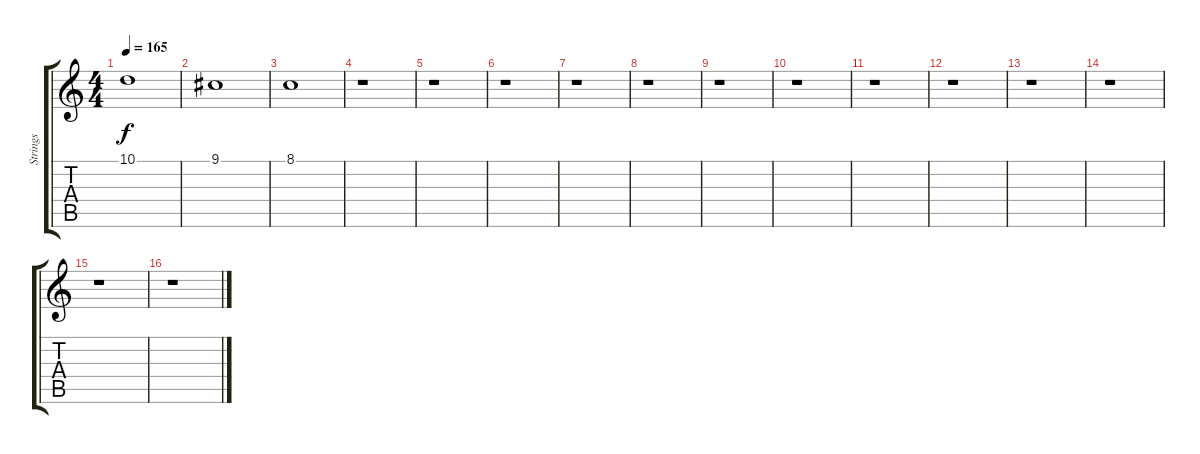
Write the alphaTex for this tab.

\track ("Strings" "Strings") {instrument stringensemble2}
\staff {score tabs}
\tuning (E4 B3 G3 D3 A2 E2) {hide}
\ts (4 4)
\tempo 165
\clef g2
\ks c
10.1.1{dy f} |
9.1.1 |
8.1.1 |
r.1 |
r.1 |
r.1 |
r.1 |
r.1 |
r.1 |
r.1 |
r.1 |
r.1 |
r.1 |
r.1 |
r.1 |
r.1
